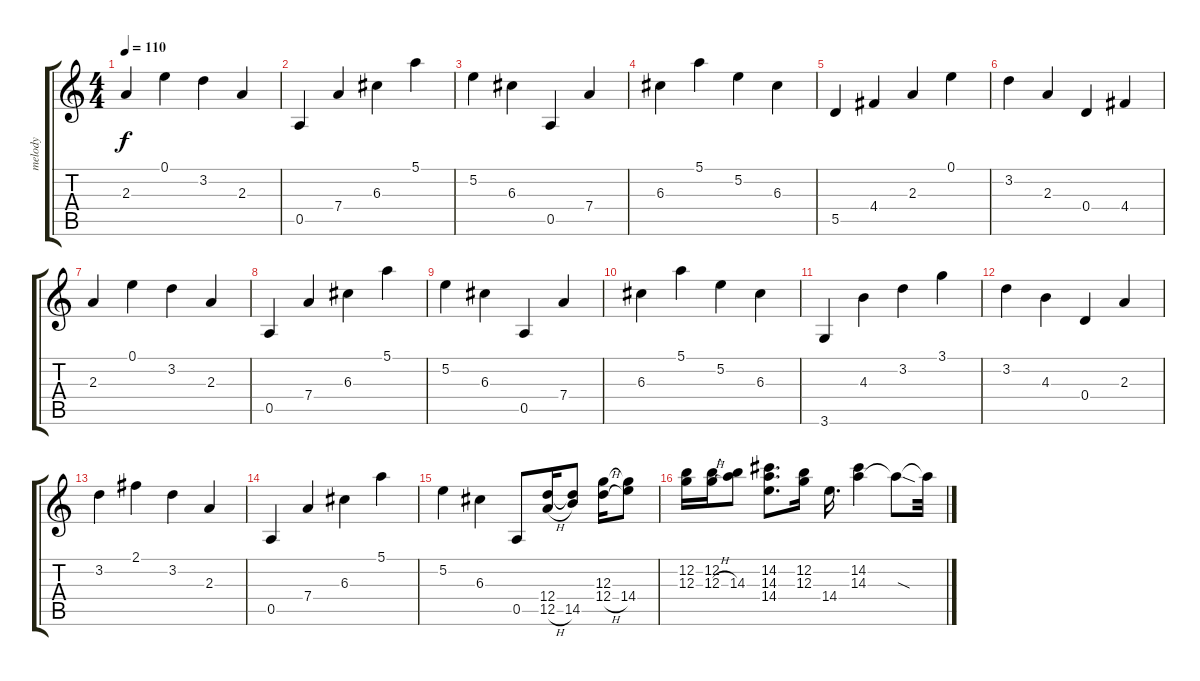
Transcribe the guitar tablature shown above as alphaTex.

\track ("melody" "melody") {instrument electricguitarmuted}
\staff {score tabs}
\tuning (E4 B3 G3 D3 A2 E2) {hide}
\ts (4 4)
\tempo 110
\clef g2
\ks c
2.3.4{dy f} 0.1.4 3.2.4 2.3.4 |
0.5.4 7.4.4 6.3.4 5.1.4 |
5.2.4 6.3.4 0.5.4 7.4.4 |
6.3.4 5.1.4 5.2.4 6.3.4 |
5.5.4 4.4.4 2.3.4 0.1.4 |
3.2.4 2.3.4 0.4.4 4.4.4 |
2.3.4 0.1.4 3.2.4 2.3.4 |
0.5.4 7.4.4 6.3.4 5.1.4 |
5.2.4 6.3.4 0.5.4 7.4.4 |
6.3.4 5.1.4 5.2.4 6.3.4 |
3.6.4 4.3.4 3.2.4 3.1.4 |
3.2.4 4.3.4 0.4.4 2.3.4 |
3.2.4 2.1.4 3.2.4 2.3.4 |
0.5.4 7.4.4 6.3.4 5.1.4 |
5.2.4 6.3.4 0.5.8 (12.4 12.5{h}).16 (12.4{t} 14.5).8 (12.3 12.4{h}).16 (12.3{t} 14.4).8 |
(12.2 12.3).16 (12.2 12.3{h}).16 (12.2{t} 14.3).8 (14.2 14.3 14.4).8{d} (12.2 12.3).16 14.4.16{d} (14.2 14.3).4 14.3{sod t}.8 14.3{t}.32
